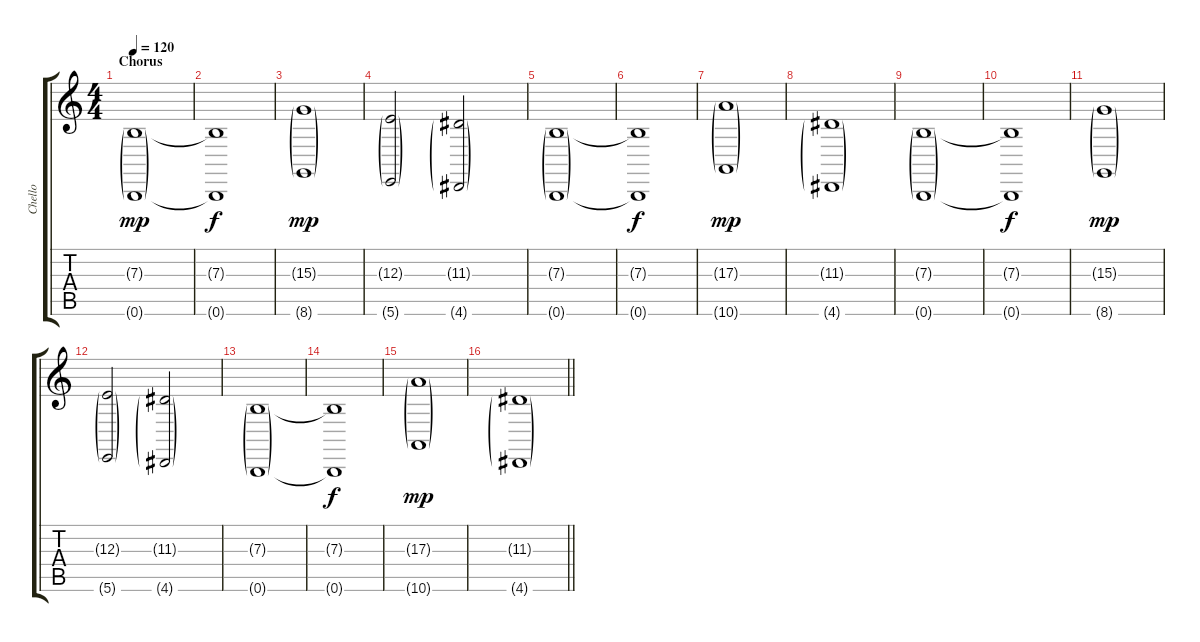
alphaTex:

\track ("Chello" "Chello") {instrument cello}
\staff {score tabs}
\tuning (Db4 Ab3 E3 B2 Gb2 B1) {hide}
\ts (4 4)
\section ("" "Chorus")
\tempo 120
\clef g2
\ks c
(7.3{g} 0.6{g}).1{dy mp} |
(7.3{t} 0.6{t}).1{dy f} |
(15.3{g} 8.6{g}).1{dy mp} |
(12.3{g} 5.6{g}).2 (11.3{g} 4.6{g}).2 |
(7.3{g} 0.6{g}).1 |
(7.3{t} 0.6{t}).1{dy f} |
(17.3{g} 10.6{g}).1{dy mp} |
(11.3{g} 4.6{g}).1 |
(7.3{g} 0.6{g}).1 |
(7.3{t} 0.6{t}).1{dy f} |
(15.3{g} 8.6{g}).1{dy mp} |
(12.3{g} 5.6{g}).2 (11.3{g} 4.6{g}).2 |
(7.3{g} 0.6{g}).1 |
(7.3{t} 0.6{t}).1{dy f} |
(17.3{g} 10.6{g}).1{dy mp} |
\barLineRight lightlight
(11.3{g} 4.6{g}).1
